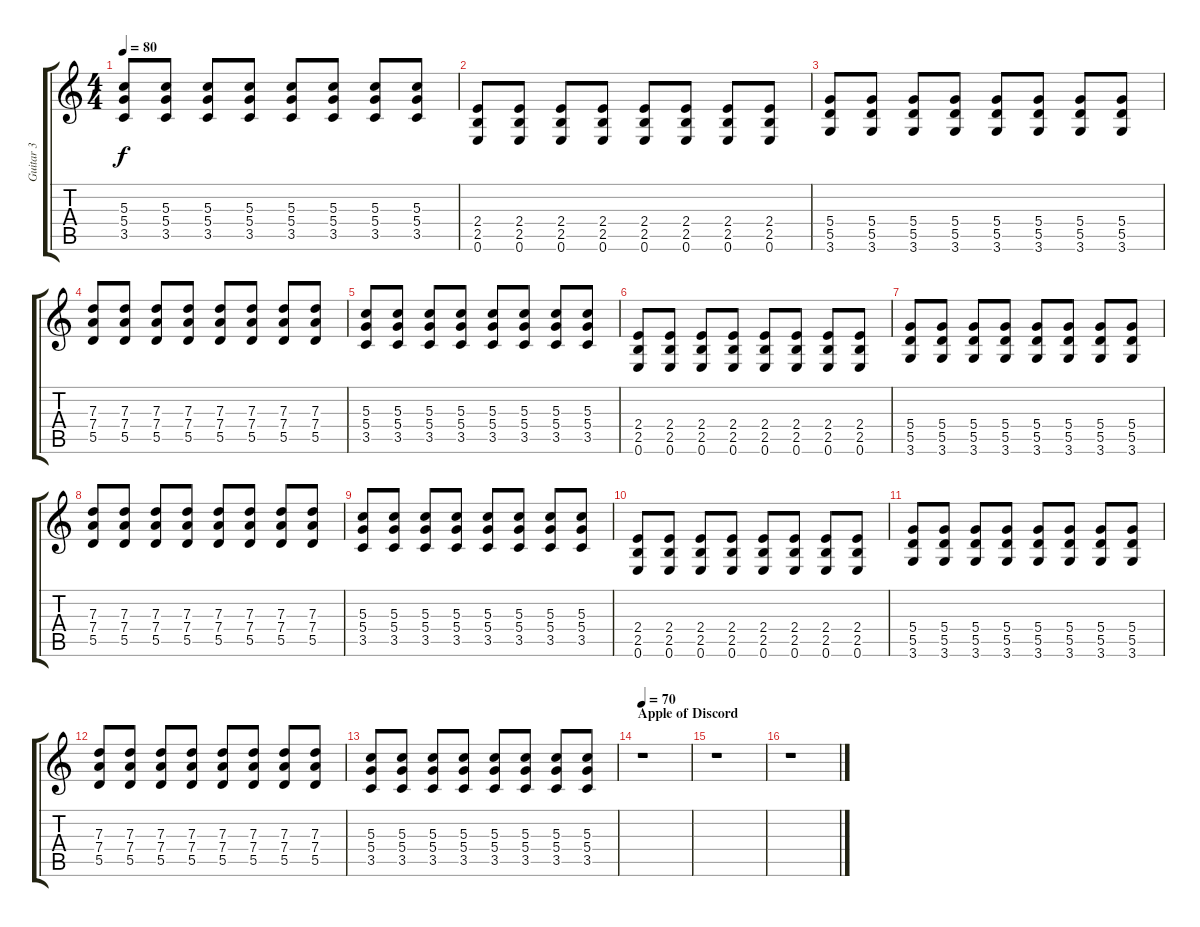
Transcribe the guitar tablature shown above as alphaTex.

\track ("Guitar 3" "Guitar 3") {instrument distortionguitar}
\staff {score tabs}
\tuning (E4 B3 G3 D3 A2 E2) {hide}
\ts (4 4)
\tempo 80
\clef g2
\ks c
(5.3 5.4 3.5).8{dy f} (5.3 5.4 3.5).8 (5.3 5.4 3.5).8 (5.3 5.4 3.5).8 (5.3 5.4 3.5).8 (5.3 5.4 3.5).8 (5.3 5.4 3.5).8 (5.3 5.4 3.5).8 |
(2.4 2.5 0.6).8 (2.4 2.5 0.6).8 (2.4 2.5 0.6).8 (2.4 2.5 0.6).8 (2.4 2.5 0.6).8 (2.4 2.5 0.6).8 (2.4 2.5 0.6).8 (2.4 2.5 0.6).8 |
(5.4 5.5 3.6).8 (5.4 5.5 3.6).8 (5.4 5.5 3.6).8 (5.4 5.5 3.6).8 (5.4 5.5 3.6).8 (5.4 5.5 3.6).8 (5.4 5.5 3.6).8 (5.4 5.5 3.6).8 |
(7.3 7.4 5.5).8 (7.3 7.4 5.5).8 (7.3 7.4 5.5).8 (7.3 7.4 5.5).8 (7.3 7.4 5.5).8 (7.3 7.4 5.5).8 (7.3 7.4 5.5).8 (7.3 7.4 5.5).8 |
(5.3 5.4 3.5).8 (5.3 5.4 3.5).8 (5.3 5.4 3.5).8 (5.3 5.4 3.5).8 (5.3 5.4 3.5).8 (5.3 5.4 3.5).8 (5.3 5.4 3.5).8 (5.3 5.4 3.5).8 |
(2.4 2.5 0.6).8 (2.4 2.5 0.6).8 (2.4 2.5 0.6).8 (2.4 2.5 0.6).8 (2.4 2.5 0.6).8 (2.4 2.5 0.6).8 (2.4 2.5 0.6).8 (2.4 2.5 0.6).8 |
(5.4 5.5 3.6).8 (5.4 5.5 3.6).8 (5.4 5.5 3.6).8 (5.4 5.5 3.6).8 (5.4 5.5 3.6).8 (5.4 5.5 3.6).8 (5.4 5.5 3.6).8 (5.4 5.5 3.6).8 |
(7.3 7.4 5.5).8 (7.3 7.4 5.5).8 (7.3 7.4 5.5).8 (7.3 7.4 5.5).8 (7.3 7.4 5.5).8 (7.3 7.4 5.5).8 (7.3 7.4 5.5).8 (7.3 7.4 5.5).8 |
(5.3 5.4 3.5).8 (5.3 5.4 3.5).8 (5.3 5.4 3.5).8 (5.3 5.4 3.5).8 (5.3 5.4 3.5).8 (5.3 5.4 3.5).8 (5.3 5.4 3.5).8 (5.3 5.4 3.5).8 |
(2.4 2.5 0.6).8 (2.4 2.5 0.6).8 (2.4 2.5 0.6).8 (2.4 2.5 0.6).8 (2.4 2.5 0.6).8 (2.4 2.5 0.6).8 (2.4 2.5 0.6).8 (2.4 2.5 0.6).8 |
(5.4 5.5 3.6).8 (5.4 5.5 3.6).8 (5.4 5.5 3.6).8 (5.4 5.5 3.6).8 (5.4 5.5 3.6).8 (5.4 5.5 3.6).8 (5.4 5.5 3.6).8 (5.4 5.5 3.6).8 |
(7.3 7.4 5.5).8 (7.3 7.4 5.5).8 (7.3 7.4 5.5).8 (7.3 7.4 5.5).8 (7.3 7.4 5.5).8 (7.3 7.4 5.5).8 (7.3 7.4 5.5).8 (7.3 7.4 5.5).8 |
(5.3 5.4 3.5).8 (5.3 5.4 3.5).8 (5.3 5.4 3.5).8 (5.3 5.4 3.5).8 (5.3 5.4 3.5).8 (5.3 5.4 3.5).8 (5.3 5.4 3.5).8 (5.3 5.4 3.5).8 |
\section ("" "Apple of Discord")
\tempo 70
r.1 |
r.1 |
r.1
